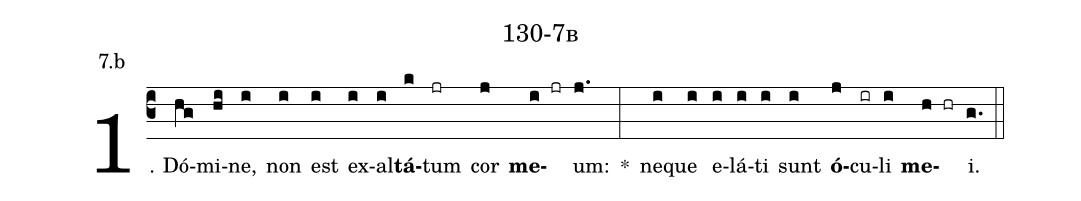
name: 130-7b;
annotation: 7.b;
%%
(c3)1. Dó(hg)mi(hi)ne,(i) non(i) est(i) ex(i)al(i)<b>tá</b>(k)tum(jr) cor(j) <b>me</b>(i jr)um:(j.) *(:) ne(i)que(i) e(i)lá(i)ti(i) sunt(i) <b>ó</b>(j)cu(ir)li(i) <b>me</b>(h hr)i.(g.) (::)
